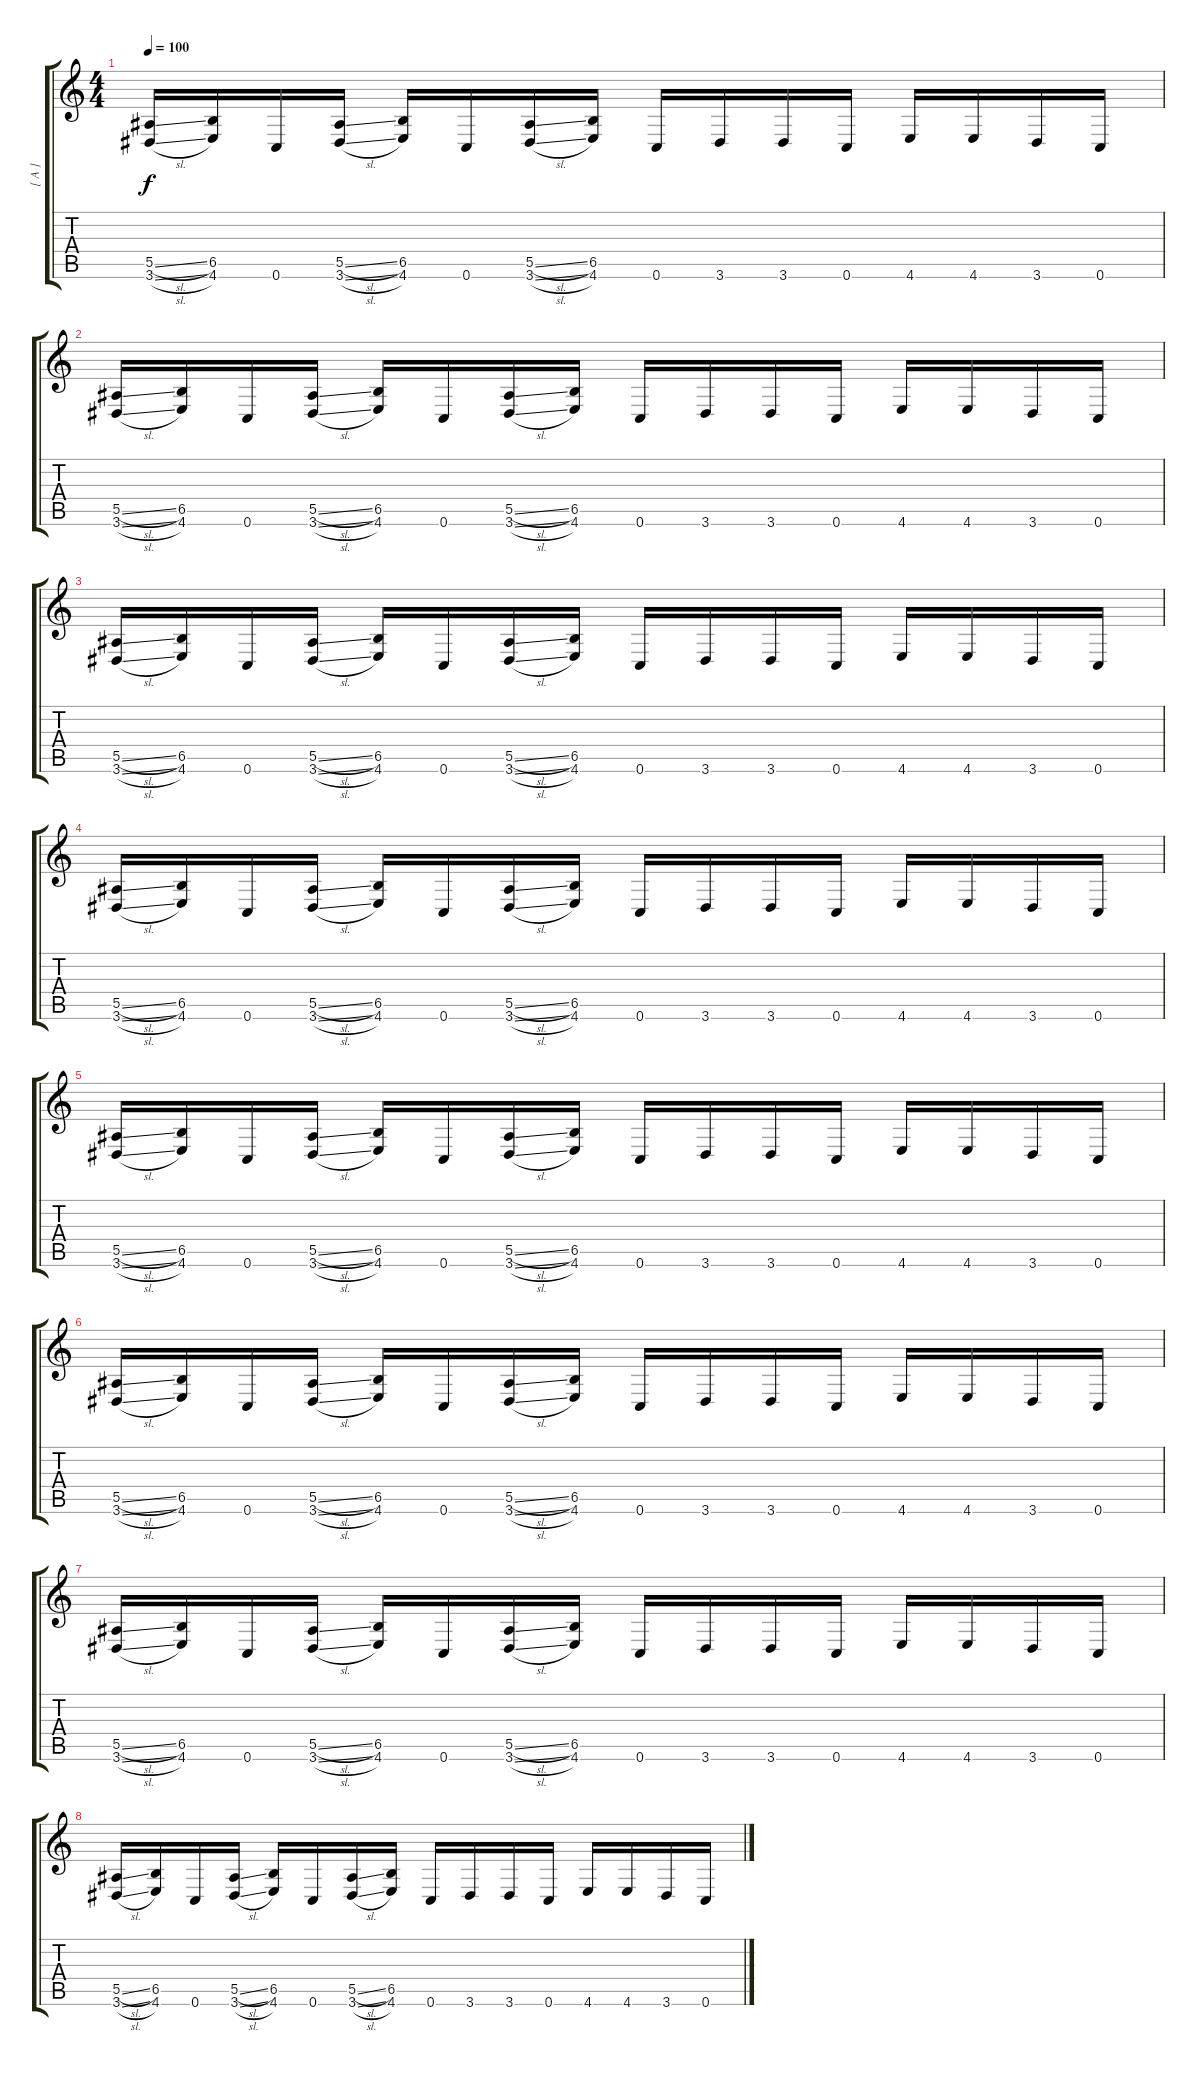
\track ("[ A ]" "[ A ]") {instrument distortionguitar}
\staff {score tabs}
\tuning (C4 G3 Eb3 Bb2 F2 C2) {hide}
\ts (4 4)
\tempo 100
\clef g2
\ks c
(5.5{sl} 3.6{sl}).16{dy f} (6.5 4.6).16 0.6.16 (5.5{sl} 3.6{sl}).16 (6.5 4.6).16 0.6.16 (5.5{sl} 3.6{sl}).16 (6.5 4.6).16 0.6.16 3.6.16 3.6.16 0.6.16 4.6.16 4.6.16 3.6.16 0.6.16 |
(5.5{sl} 3.6{sl}).16 (6.5 4.6).16 0.6.16 (5.5{sl} 3.6{sl}).16 (6.5 4.6).16 0.6.16 (5.5{sl} 3.6{sl}).16 (6.5 4.6).16 0.6.16 3.6.16 3.6.16 0.6.16 4.6.16 4.6.16 3.6.16 0.6.16 |
(5.5{sl} 3.6{sl}).16 (6.5 4.6).16 0.6.16 (5.5{sl} 3.6{sl}).16 (6.5 4.6).16 0.6.16 (5.5{sl} 3.6{sl}).16 (6.5 4.6).16 0.6.16 3.6.16 3.6.16 0.6.16 4.6.16 4.6.16 3.6.16 0.6.16 |
(5.5{sl} 3.6{sl}).16 (6.5 4.6).16 0.6.16 (5.5{sl} 3.6{sl}).16 (6.5 4.6).16 0.6.16 (5.5{sl} 3.6{sl}).16 (6.5 4.6).16 0.6.16 3.6.16 3.6.16 0.6.16 4.6.16 4.6.16 3.6.16 0.6.16 |
(5.5{sl} 3.6{sl}).16 (6.5 4.6).16 0.6.16 (5.5{sl} 3.6{sl}).16 (6.5 4.6).16 0.6.16 (5.5{sl} 3.6{sl}).16 (6.5 4.6).16 0.6.16 3.6.16 3.6.16 0.6.16 4.6.16 4.6.16 3.6.16 0.6.16 |
(5.5{sl} 3.6{sl}).16 (6.5 4.6).16 0.6.16 (5.5{sl} 3.6{sl}).16 (6.5 4.6).16 0.6.16 (5.5{sl} 3.6{sl}).16 (6.5 4.6).16 0.6.16 3.6.16 3.6.16 0.6.16 4.6.16 4.6.16 3.6.16 0.6.16 |
(5.5{sl} 3.6{sl}).16 (6.5 4.6).16 0.6.16 (5.5{sl} 3.6{sl}).16 (6.5 4.6).16 0.6.16 (5.5{sl} 3.6{sl}).16 (6.5 4.6).16 0.6.16 3.6.16 3.6.16 0.6.16 4.6.16 4.6.16 3.6.16 0.6.16 |
(5.5{sl} 3.6{sl}).16 (6.5 4.6).16 0.6.16 (5.5{sl} 3.6{sl}).16 (6.5 4.6).16 0.6.16 (5.5{sl} 3.6{sl}).16 (6.5 4.6).16 0.6.16 3.6.16 3.6.16 0.6.16 4.6.16 4.6.16 3.6.16 0.6.16
